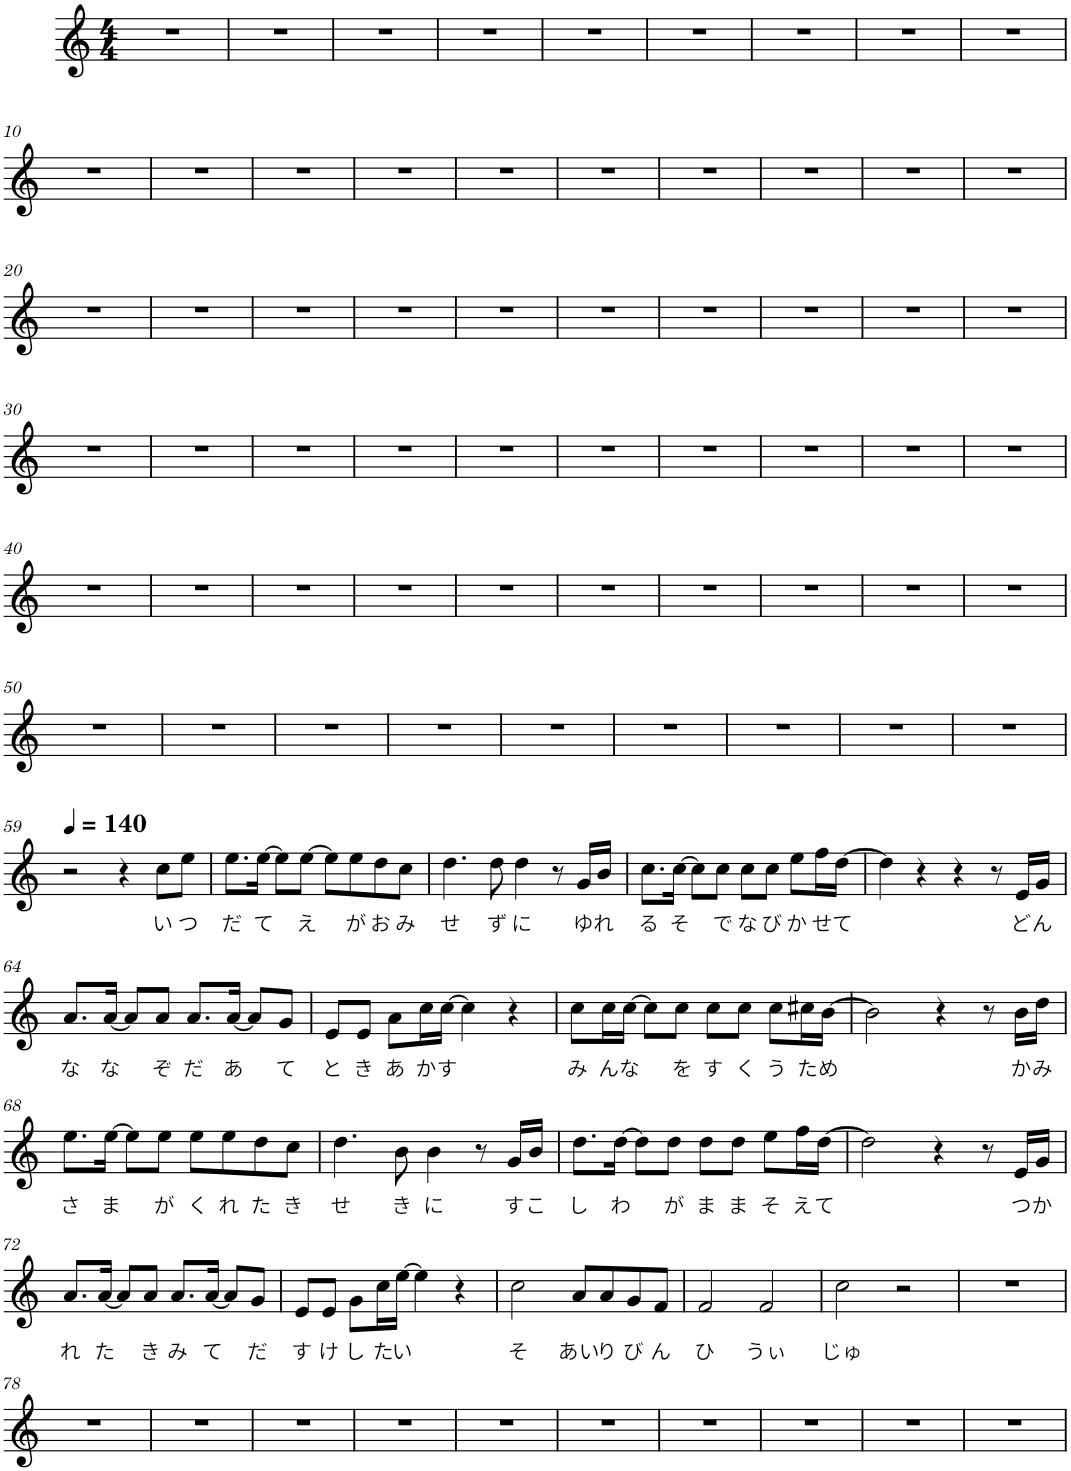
**kern	**text
*part1	*part1
*staff1	*staff1
*I"ピアノ, melo_main	*
*clefG2	*
*k[]	*
*M4/4	*
=1	=1
1r	.
=2	=2
1r	.
=3	=3
1r	.
=4	=4
1r	.
=5	=5
1r	.
=6	=6
1r	.
=7	=7
1r	.
=8	=8
1r	.
=9	=9
1r	.
!!LO:LB:g=z
=10	=10
1r	.
=11	=11
1r	.
=12	=12
1r	.
=13	=13
1r	.
=14	=14
1r	.
=15	=15
1r	.
=16	=16
1r	.
=17	=17
1r	.
=18	=18
1r	.
=19	=19
1r	.
!!LO:LB:g=z
=20	=20
1r	.
=21	=21
1r	.
=22	=22
1r	.
=23	=23
1r	.
=24	=24
1r	.
=25	=25
1r	.
=26	=26
1r	.
=27	=27
1r	.
=28	=28
1r	.
=29	=29
1r	.
!!LO:LB:g=z
=30	=30
1r	.
=31	=31
1r	.
=32	=32
1r	.
=33	=33
1r	.
=34	=34
1r	.
=35	=35
1r	.
=36	=36
1r	.
=37	=37
1r	.
=38	=38
1r	.
=39	=39
1r	.
!!LO:LB:g=z
=40	=40
1r	.
=41	=41
1r	.
=42	=42
1r	.
=43	=43
1r	.
=44	=44
1r	.
=45	=45
1r	.
=46	=46
1r	.
=47	=47
1r	.
=48	=48
1r	.
=49	=49
1r	.
!!LO:LB:g=z
=50	=50
1r	.
=51	=51
1r	.
=52	=52
1r	.
=53	=53
1r	.
=54	=54
1r	.
=55	=55
1r	.
=56	=56
1r	.
=57	=57
1r	.
=58	=58
1r	.
!!LO:LB:g=z
=59	=59
*MM140	*
2r	.
4r	.
!	!LO:LY:b
8cc\L	い
!	!LO:LY:b
8ee\J	つ
=60	=60
!	!LO:LY:b
8.ee\L	だ
!	!LO:LY:b
[16ee\Jk	て
8ee\L]	.
!	!LO:LY:b
[8ee\J	え
8ee\L]	.
!	!LO:LY:b
8ee\	が
!	!LO:LY:b
8dd\	お
!	!LO:LY:b
8cc\J	み
=61	=61
!	!LO:LY:b
4.dd\	せ
!	!LO:LY:b
8dd\	ず
!	!LO:LY:b
4dd\	に
8r	.
!	!LO:LY:b
16g/LL	ゆ
!	!LO:LY:b
16b/JJ	れ
=62	=62
!	!LO:LY:b
8.cc\L	る
!	!LO:LY:b
[16cc\Jk	そ
8cc\L]	.
!	!LO:LY:b
8cc\J	で
!	!LO:LY:b
8cc\L	な
!	!LO:LY:b
8cc\J	び
!	!LO:LY:b
8ee\L	か
!	!LO:LY:b
16ff\L	せ
!	!LO:LY:b
[16dd\JJ	て
=63	=63
4dd\]	.
4r	.
4r	.
8r	.
!	!LO:LY:b
16e/LL	ど
!	!LO:LY:b
16g/JJ	ん
!!LO:LB:g=z
=64	=64
!	!LO:LY:b
8.a/L	な
!	!LO:LY:b
[16a/Jk	な
8a/L]	.
!	!LO:LY:b
8a/J	ぞ
!	!LO:LY:b
8.a/L	だ
!	!LO:LY:b
[16a/Jk	あ
8a/L]	.
!	!LO:LY:b
8g/J	て
=65	=65
!	!LO:LY:b
8e/L	と
!	!LO:LY:b
8e/J	き
!	!LO:LY:b
8a\L	あ
!	!LO:LY:b
16cc\L	か
!	!LO:LY:b
[16cc\JJ	す
4cc\]	.
4r	.
=66	=66
!	!LO:LY:b
8cc\L	み
!	!LO:LY:b
16cc\L	ん
!	!LO:LY:b
[16cc\JJ	な
8cc\L]	.
!	!LO:LY:b
8cc\J	を
!	!LO:LY:b
8cc\L	す
!	!LO:LY:b
8cc\J	く
!	!LO:LY:b
8cc\L	う
!	!LO:LY:b
16cc#X\L	た
!	!LO:LY:b
[16b\JJ	め
=67	=67
2b\]	.
4r	.
8r	.
!	!LO:LY:b
16b\LL	か
!	!LO:LY:b
16dd\JJ	み
!!LO:LB:g=z
=68	=68
!	!LO:LY:b
8.ee\L	さ
!	!LO:LY:b
[16ee\Jk	ま
8ee\L]	.
!	!LO:LY:b
8ee\J	が
!	!LO:LY:b
8ee\L	く
!	!LO:LY:b
8ee\	れ
!	!LO:LY:b
8dd\	た
!	!LO:LY:b
8cc\J	き
=69	=69
!	!LO:LY:b
4.dd\	せ
!	!LO:LY:b
8b\	き
!	!LO:LY:b
4b\	に
8r	.
!	!LO:LY:b
16g/LL	す
!	!LO:LY:b
16b/JJ	こ
=70	=70
!	!LO:LY:b
8.dd\L	し
!	!LO:LY:b
[16dd\Jk	わ
8dd\L]	.
!	!LO:LY:b
8dd\J	が
!	!LO:LY:b
8dd\L	ま
!	!LO:LY:b
8dd\J	ま
!	!LO:LY:b
8ee\L	そ
!	!LO:LY:b
16ff\L	え
!	!LO:LY:b
[16dd\JJ	て
=71	=71
2dd\]	.
4r	.
8r	.
!	!LO:LY:b
16e/LL	つ
!	!LO:LY:b
16g/JJ	か
!!LO:LB:g=z
=72	=72
!	!LO:LY:b
8.a/L	れ
!	!LO:LY:b
[16a/Jk	た
8a/L]	.
!	!LO:LY:b
8a/J	き
!	!LO:LY:b
8.a/L	み
!	!LO:LY:b
[16a/Jk	て
8a/L]	.
!	!LO:LY:b
8g/J	だ
=73	=73
!	!LO:LY:b
8e/L	す
!	!LO:LY:b
8e/J	け
!	!LO:LY:b
8g\L	し
!	!LO:LY:b
16cc\L	た
!	!LO:LY:b
[16ee\JJ	い
4ee\]	.
4r	.
=74	=74
!	!LO:LY:b
2cc\	そ
!	!LO:LY:b
8a/L	あい
!	!LO:LY:b
8a/	り
!	!LO:LY:b
8g/	び
!	!LO:LY:b
8f/J	ん
=75	=75
!	!LO:LY:b
2f/	ひ
!	!LO:LY:b
2f/	うぃ
=76	=76
!	!LO:LY:b
2cc\	じゅ
2r	.
=77	=77
1r	.
!!LO:LB:g=z
=78	=78
1r	.
=79	=79
1r	.
=80	=80
1r	.
=81	=81
1r	.
=82	=82
1r	.
=83	=83
1r	.
=84	=84
1r	.
=85	=85
1r	.
=86	=86
1r	.
=87	=87
1r	.
=	=
*-	*-
